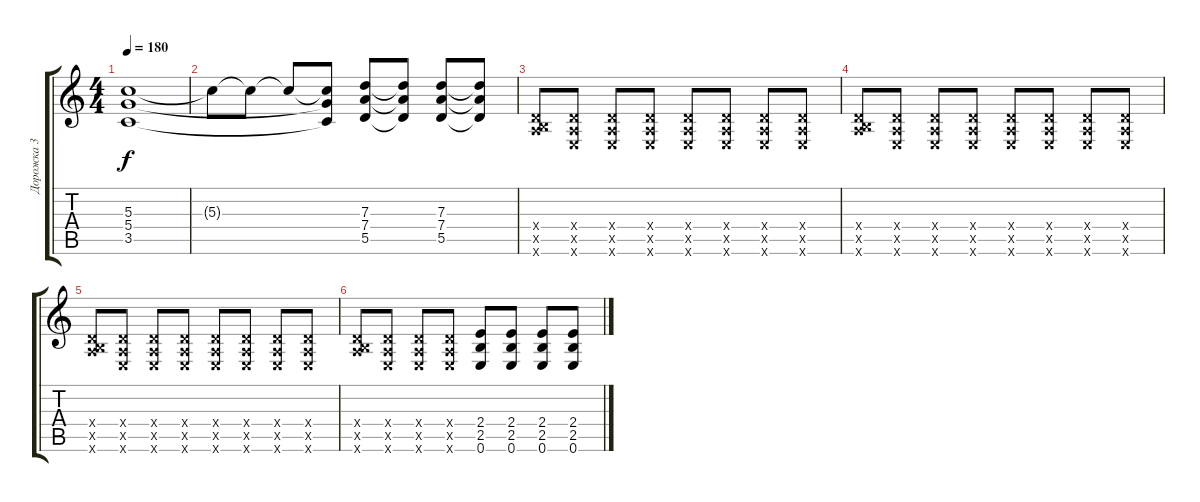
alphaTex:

\track ("Дорожка 3" "Дорожка 3") {instrument distortionguitar}
\staff {score tabs}
\tuning (E4 B3 G3 D3 A2 E2) {hide}
\ts (4 4)
\tempo 180
\clef g2
\ks c
(5.3 5.4 3.5).1{dy f} |
5.3{t}.8 5.3{t}.8 5.3{t}.8 (5.3{t} 5.4{t} 3.5{t}).8 (7.3 7.4 5.5).8 (7.3{t} 7.4{t} 5.5{t}).8 (7.3 7.4 5.5).8 (7.3{t} 7.4{t} 5.5{t}).8 |
(0.4{x} 0.5{x} 7.6{x}).8 (0.4{x} 0.5{x} 0.6{x}).8 (0.4{x} 0.5{x} 0.6{x}).8 (0.4{x} 0.5{x} 0.6{x}).8 (0.4{x} 0.5{x} 0.6{x}).8 (0.4{x} 0.5{x} 0.6{x}).8 (0.4{x} 0.5{x} 0.6{x}).8 (0.4{x} 0.5{x} 0.6{x}).8 |
(0.4{x} 0.5{x} 7.6{x}).8 (0.4{x} 0.5{x} 0.6{x}).8 (0.4{x} 0.5{x} 0.6{x}).8 (0.4{x} 0.5{x} 0.6{x}).8 (0.4{x} 0.5{x} 0.6{x}).8 (0.4{x} 0.5{x} 0.6{x}).8 (0.4{x} 0.5{x} 0.6{x}).8 (0.4{x} 0.5{x} 0.6{x}).8 |
(0.4{x} 0.5{x} 7.6{x}).8 (0.4{x} 0.5{x} 0.6{x}).8 (0.4{x} 0.5{x} 0.6{x}).8 (0.4{x} 0.5{x} 0.6{x}).8 (0.4{x} 0.5{x} 0.6{x}).8 (0.4{x} 0.5{x} 0.6{x}).8 (0.4{x} 0.5{x} 0.6{x}).8 (0.4{x} 0.5{x} 0.6{x}).8 |
(0.4{x} 0.5{x} 7.6{x}).8 (0.4{x} 0.5{x} 0.6{x}).8 (0.4{x} 0.5{x} 0.6{x}).8 (0.4{x} 0.5{x} 0.6{x}).8 (2.4 2.5 0.6).8 (2.4 2.5 0.6).8 (2.4 2.5 0.6).8 (2.4 2.5 0.6).8
